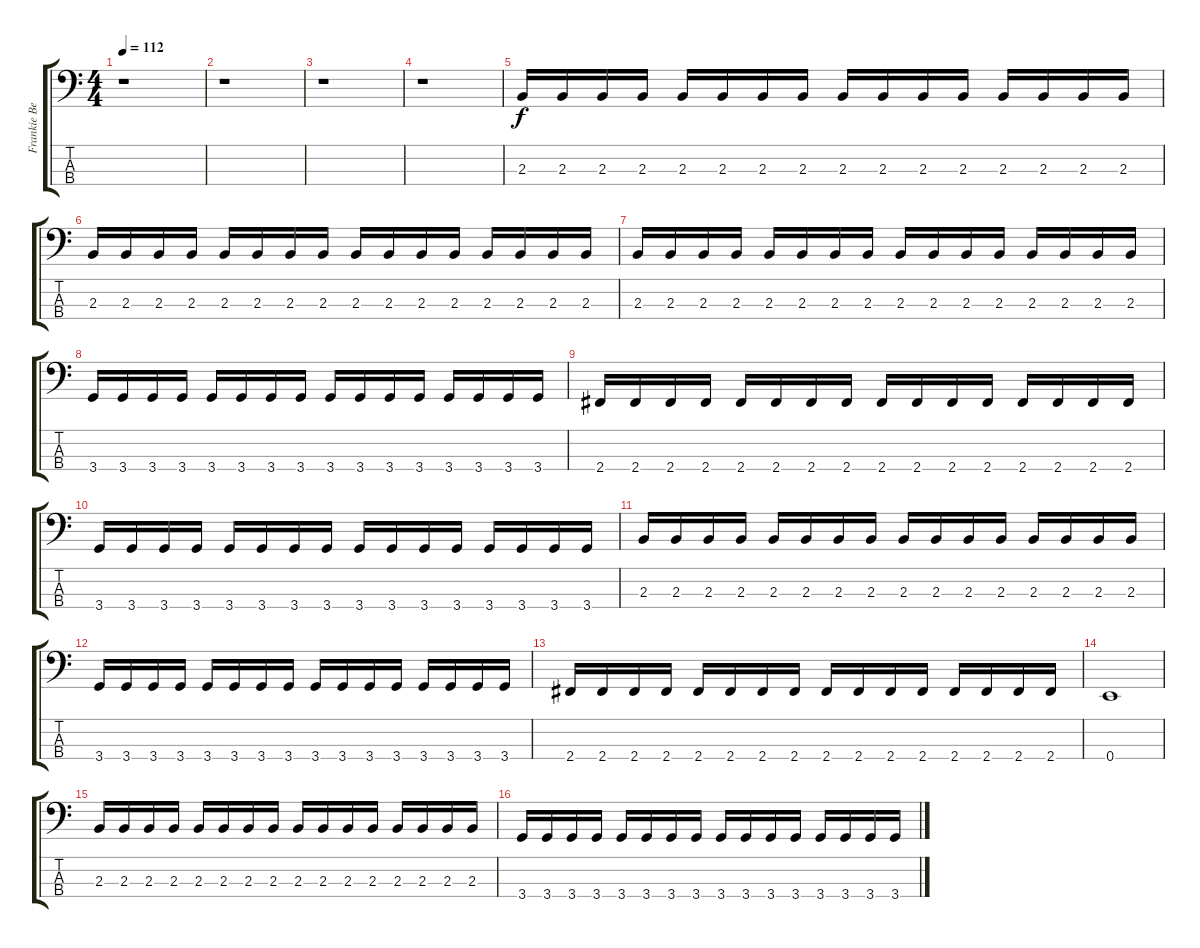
\track ("Frankie Bello" "Frankie Be") {instrument electricbassfinger}
\staff {score tabs}
\tuning (G2 D2 A1 E1) {hide}
\ts (4 4)
\tempo 112
\clef f4
\ks c
r.1{dy f instrument electricbassfinger} |
r.1 |
r.1 |
r.1 |
2.3.16 2.3.16 2.3.16 2.3.16 2.3.16 2.3.16 2.3.16 2.3.16 2.3.16 2.3.16 2.3.16 2.3.16 2.3.16 2.3.16 2.3.16 2.3.16 |
2.3.16 2.3.16 2.3.16 2.3.16 2.3.16 2.3.16 2.3.16 2.3.16 2.3.16 2.3.16 2.3.16 2.3.16 2.3.16 2.3.16 2.3.16 2.3.16 |
2.3.16 2.3.16 2.3.16 2.3.16 2.3.16 2.3.16 2.3.16 2.3.16 2.3.16 2.3.16 2.3.16 2.3.16 2.3.16 2.3.16 2.3.16 2.3.16 |
3.4.16 3.4.16 3.4.16 3.4.16 3.4.16 3.4.16 3.4.16 3.4.16 3.4.16 3.4.16 3.4.16 3.4.16 3.4.16 3.4.16 3.4.16 3.4.16 |
2.4.16 2.4.16 2.4.16 2.4.16 2.4.16 2.4.16 2.4.16 2.4.16 2.4.16 2.4.16 2.4.16 2.4.16 2.4.16 2.4.16 2.4.16 2.4.16 |
3.4.16 3.4.16 3.4.16 3.4.16 3.4.16 3.4.16 3.4.16 3.4.16 3.4.16 3.4.16 3.4.16 3.4.16 3.4.16 3.4.16 3.4.16 3.4.16 |
2.3.16 2.3.16 2.3.16 2.3.16 2.3.16 2.3.16 2.3.16 2.3.16 2.3.16 2.3.16 2.3.16 2.3.16 2.3.16 2.3.16 2.3.16 2.3.16 |
3.4.16 3.4.16 3.4.16 3.4.16 3.4.16 3.4.16 3.4.16 3.4.16 3.4.16 3.4.16 3.4.16 3.4.16 3.4.16 3.4.16 3.4.16 3.4.16 |
2.4.16 2.4.16 2.4.16 2.4.16 2.4.16 2.4.16 2.4.16 2.4.16 2.4.16 2.4.16 2.4.16 2.4.16 2.4.16 2.4.16 2.4.16 2.4.16 |
0.4.1 |
2.3.16 2.3.16 2.3.16 2.3.16 2.3.16 2.3.16 2.3.16 2.3.16 2.3.16 2.3.16 2.3.16 2.3.16 2.3.16 2.3.16 2.3.16 2.3.16 |
3.4.16 3.4.16 3.4.16 3.4.16 3.4.16 3.4.16 3.4.16 3.4.16 3.4.16 3.4.16 3.4.16 3.4.16 3.4.16 3.4.16 3.4.16 3.4.16
